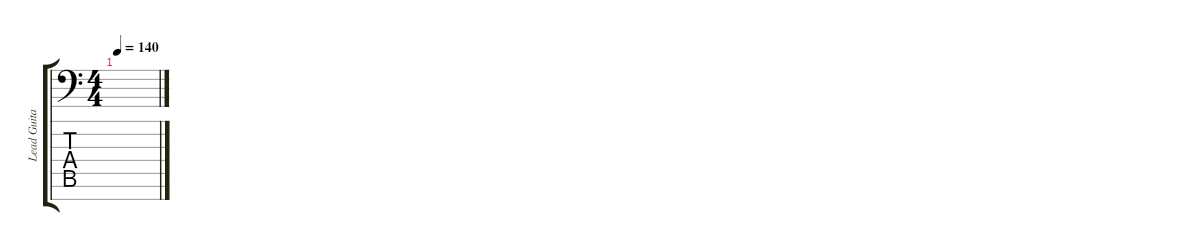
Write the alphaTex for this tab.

\track ("Lead Guitar" "Lead Guita") {instrument overdrivenguitar}
\staff {score tabs}
\tuning (D4 A3 F3 C3 G2 D2 G1) {hide}
\ts (4 4)
\tempo 140
\clef f4
\ks c
